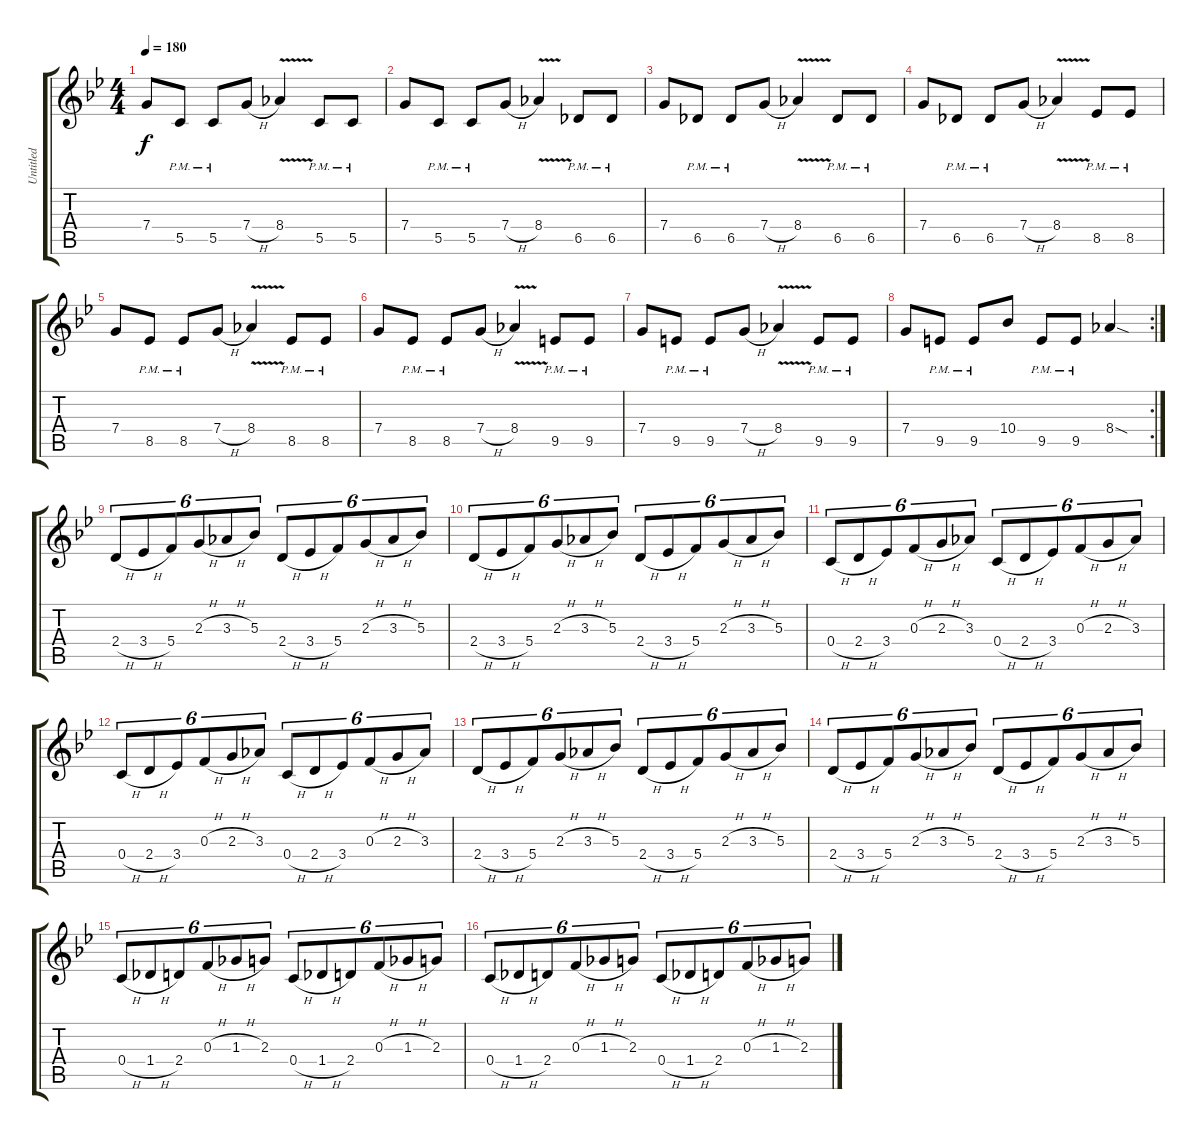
\track ("Untitled" "Untitled") {instrument distortionguitar}
\staff {score tabs}
\tuning (D4 A3 F3 C3 G2 C2) {hide}
\ts (4 4)
\tempo 180
\clef g2
\ks bb
7.4.8{dy f} 5.5{pm}.8 5.5{pm}.8 7.4{h}.8 8.4{v}.4 5.5{pm}.8 5.5{pm}.8 |
7.4.8 5.5{pm}.8 5.5{pm}.8 7.4{h}.8 8.4{v}.4 6.5{pm}.8 6.5{pm}.8 |
7.4.8 6.5{pm}.8 6.5{pm}.8 7.4{h}.8 8.4{v}.4 6.5{pm}.8 6.5{pm}.8 |
7.4.8 6.5{pm}.8 6.5{pm}.8 7.4{h}.8 8.4{v}.4 8.5{pm}.8 8.5{pm}.8 |
7.4.8 8.5{pm}.8 8.5{pm}.8 7.4{h}.8 8.4{v}.4 8.5{pm}.8 8.5{pm}.8 |
7.4.8 8.5{pm}.8 8.5{pm}.8 7.4{h}.8 8.4{v}.4 9.5{pm}.8 9.5{pm}.8 |
7.4.8 9.5{pm}.8 9.5{pm}.8 7.4{h}.8 8.4{v}.4 9.5{pm}.8 9.5{pm}.8 |
\rc 2
7.4.8 9.5{pm}.8 9.5{pm}.8 10.4.8 9.5{pm}.8 9.5{pm}.8 8.4{sod}.4 |
2.4{h}.8{tu (6 4)} 3.4{h}.8{tu (6 4)} 5.4.8{tu (6 4)} 2.3{h}.8{tu (6 4)} 3.3{h}.8{tu (6 4)} 5.3.8{tu (6 4)} 2.4{h}.8{tu (6 4)} 3.4{h}.8{tu (6 4)} 5.4.8{tu (6 4)} 2.3{h}.8{tu (6 4)} 3.3{h}.8{tu (6 4)} 5.3.8{tu (6 4)} |
2.4{h}.8{tu (6 4)} 3.4{h}.8{tu (6 4)} 5.4.8{tu (6 4)} 2.3{h}.8{tu (6 4)} 3.3{h}.8{tu (6 4)} 5.3.8{tu (6 4)} 2.4{h}.8{tu (6 4)} 3.4{h}.8{tu (6 4)} 5.4.8{tu (6 4)} 2.3{h}.8{tu (6 4)} 3.3{h}.8{tu (6 4)} 5.3.8{tu (6 4)} |
0.4{h}.8{tu (6 4)} 2.4{h}.8{tu (6 4)} 3.4.8{tu (6 4)} 0.3{h}.8{tu (6 4)} 2.3{h}.8{tu (6 4)} 3.3.8{tu (6 4)} 0.4{h}.8{tu (6 4)} 2.4{h}.8{tu (6 4)} 3.4.8{tu (6 4)} 0.3{h}.8{tu (6 4)} 2.3{h}.8{tu (6 4)} 3.3.8{tu (6 4)} |
0.4{h}.8{tu (6 4)} 2.4{h}.8{tu (6 4)} 3.4.8{tu (6 4)} 0.3{h}.8{tu (6 4)} 2.3{h}.8{tu (6 4)} 3.3.8{tu (6 4)} 0.4{h}.8{tu (6 4)} 2.4{h}.8{tu (6 4)} 3.4.8{tu (6 4)} 0.3{h}.8{tu (6 4)} 2.3{h}.8{tu (6 4)} 3.3.8{tu (6 4)} |
2.4{h}.8{tu (6 4)} 3.4{h}.8{tu (6 4)} 5.4.8{tu (6 4)} 2.3{h}.8{tu (6 4)} 3.3{h}.8{tu (6 4)} 5.3.8{tu (6 4)} 2.4{h}.8{tu (6 4)} 3.4{h}.8{tu (6 4)} 5.4.8{tu (6 4)} 2.3{h}.8{tu (6 4)} 3.3{h}.8{tu (6 4)} 5.3.8{tu (6 4)} |
2.4{h}.8{tu (6 4)} 3.4{h}.8{tu (6 4)} 5.4.8{tu (6 4)} 2.3{h}.8{tu (6 4)} 3.3{h}.8{tu (6 4)} 5.3.8{tu (6 4)} 2.4{h}.8{tu (6 4)} 3.4{h}.8{tu (6 4)} 5.4.8{tu (6 4)} 2.3{h}.8{tu (6 4)} 3.3{h}.8{tu (6 4)} 5.3.8{tu (6 4)} |
0.4{h}.8{tu (6 4)} 1.4{h}.8{tu (6 4)} 2.4.8{tu (6 4)} 0.3{h}.8{tu (6 4)} 1.3{h}.8{tu (6 4)} 2.3.8{tu (6 4)} 0.4{h}.8{tu (6 4)} 1.4{h}.8{tu (6 4)} 2.4.8{tu (6 4)} 0.3{h}.8{tu (6 4)} 1.3{h}.8{tu (6 4)} 2.3.8{tu (6 4)} |
0.4{h}.8{tu (6 4)} 1.4{h}.8{tu (6 4)} 2.4.8{tu (6 4)} 0.3{h}.8{tu (6 4)} 1.3{h}.8{tu (6 4)} 2.3.8{tu (6 4)} 0.4{h}.8{tu (6 4)} 1.4{h}.8{tu (6 4)} 2.4.8{tu (6 4)} 0.3{h}.8{tu (6 4)} 1.3{h}.8{tu (6 4)} 2.3.8{tu (6 4)}
